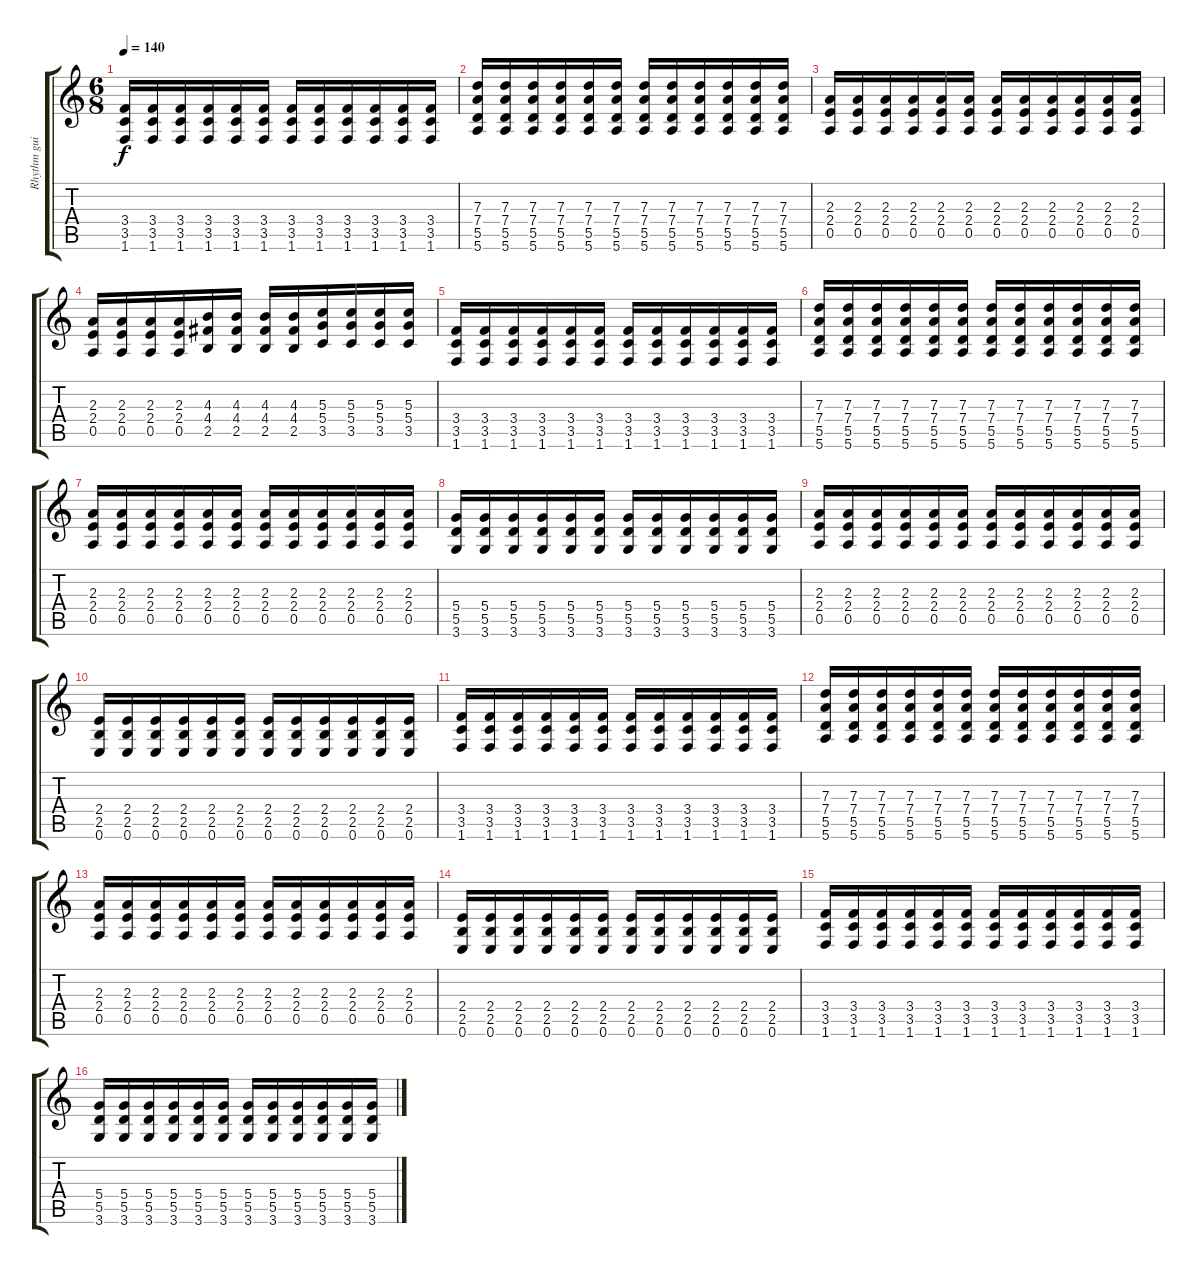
\track ("Rhythm guitar" "Rhythm gui") {instrument distortionguitar}
\staff {score tabs}
\tuning (E4 B3 G3 D3 A2 E2) {hide}
\ts (6 8)
\tempo 140
\clef g2
\ks c
(3.4 3.5 1.6).16{dy f} (3.4 3.5 1.6).16 (3.4 3.5 1.6).16 (3.4 3.5 1.6).16 (3.4 3.5 1.6).16 (3.4 3.5 1.6).16 (3.4 3.5 1.6).16 (3.4 3.5 1.6).16 (3.4 3.5 1.6).16 (3.4 3.5 1.6).16 (3.4 3.5 1.6).16 (3.4 3.5 1.6).16 |
(7.3 7.4 5.5 5.6).16 (7.3 7.4 5.5 5.6).16 (7.3 7.4 5.5 5.6).16 (7.3 7.4 5.5 5.6).16 (7.3 7.4 5.5 5.6).16 (7.3 7.4 5.5 5.6).16 (7.3 7.4 5.5 5.6).16 (7.3 7.4 5.5 5.6).16 (7.3 7.4 5.5 5.6).16 (7.3 7.4 5.5 5.6).16 (7.3 7.4 5.5 5.6).16 (7.3 7.4 5.5 5.6).16 |
(2.3 2.4 0.5).16 (2.3 2.4 0.5).16 (2.3 2.4 0.5).16 (2.3 2.4 0.5).16 (2.3 2.4 0.5).16 (2.3 2.4 0.5).16 (2.3 2.4 0.5).16 (2.3 2.4 0.5).16 (2.3 2.4 0.5).16 (2.3 2.4 0.5).16 (2.3 2.4 0.5).16 (2.3 2.4 0.5).16 |
(2.3 2.4 0.5).16 (2.3 2.4 0.5).16 (2.3 2.4 0.5).16 (2.3 2.4 0.5).16 (4.3 4.4 2.5).16 (4.3 4.4 2.5).16 (4.3 4.4 2.5).16 (4.3 4.4 2.5).16 (5.3 5.4 3.5).16 (5.3 5.4 3.5).16 (5.3 5.4 3.5).16 (5.3 5.4 3.5).16 |
(3.4 3.5 1.6).16 (3.4 3.5 1.6).16 (3.4 3.5 1.6).16 (3.4 3.5 1.6).16 (3.4 3.5 1.6).16 (3.4 3.5 1.6).16 (3.4 3.5 1.6).16 (3.4 3.5 1.6).16 (3.4 3.5 1.6).16 (3.4 3.5 1.6).16 (3.4 3.5 1.6).16 (3.4 3.5 1.6).16 |
(7.3 7.4 5.5 5.6).16 (7.3 7.4 5.5 5.6).16 (7.3 7.4 5.5 5.6).16 (7.3 7.4 5.5 5.6).16 (7.3 7.4 5.5 5.6).16 (7.3 7.4 5.5 5.6).16 (7.3 7.4 5.5 5.6).16 (7.3 7.4 5.5 5.6).16 (7.3 7.4 5.5 5.6).16 (7.3 7.4 5.5 5.6).16 (7.3 7.4 5.5 5.6).16 (7.3 7.4 5.5 5.6).16 |
(2.3 2.4 0.5).16 (2.3 2.4 0.5).16 (2.3 2.4 0.5).16 (2.3 2.4 0.5).16 (2.3 2.4 0.5).16 (2.3 2.4 0.5).16 (2.3 2.4 0.5).16 (2.3 2.4 0.5).16 (2.3 2.4 0.5).16 (2.3 2.4 0.5).16 (2.3 2.4 0.5).16 (2.3 2.4 0.5).16 |
(5.4 5.5 3.6).16 (5.4 5.5 3.6).16 (5.4 5.5 3.6).16 (5.4 5.5 3.6).16 (5.4 5.5 3.6).16 (5.4 5.5 3.6).16 (5.4 5.5 3.6).16 (5.4 5.5 3.6).16 (5.4 5.5 3.6).16 (5.4 5.5 3.6).16 (5.4 5.5 3.6).16 (5.4 5.5 3.6).16 |
(2.3 2.4 0.5).16 (2.3 2.4 0.5).16 (2.3 2.4 0.5).16 (2.3 2.4 0.5).16 (2.3 2.4 0.5).16 (2.3 2.4 0.5).16 (2.3 2.4 0.5).16 (2.3 2.4 0.5).16 (2.3 2.4 0.5).16 (2.3 2.4 0.5).16 (2.3 2.4 0.5).16 (2.3 2.4 0.5).16 |
(2.4 2.5 0.6).16 (2.4 2.5 0.6).16 (2.4 2.5 0.6).16 (2.4 2.5 0.6).16 (2.4 2.5 0.6).16 (2.4 2.5 0.6).16 (2.4 2.5 0.6).16 (2.4 2.5 0.6).16 (2.4 2.5 0.6).16 (2.4 2.5 0.6).16 (2.4 2.5 0.6).16 (2.4 2.5 0.6).16 |
(3.4 3.5 1.6).16 (3.4 3.5 1.6).16 (3.4 3.5 1.6).16 (3.4 3.5 1.6).16 (3.4 3.5 1.6).16 (3.4 3.5 1.6).16 (3.4 3.5 1.6).16 (3.4 3.5 1.6).16 (3.4 3.5 1.6).16 (3.4 3.5 1.6).16 (3.4 3.5 1.6).16 (3.4 3.5 1.6).16 |
(7.3 7.4 5.5 5.6).16 (7.3 7.4 5.5 5.6).16 (7.3 7.4 5.5 5.6).16 (7.3 7.4 5.5 5.6).16 (7.3 7.4 5.5 5.6).16 (7.3 7.4 5.5 5.6).16 (7.3 7.4 5.5 5.6).16 (7.3 7.4 5.5 5.6).16 (7.3 7.4 5.5 5.6).16 (7.3 7.4 5.5 5.6).16 (7.3 7.4 5.5 5.6).16 (7.3 7.4 5.5 5.6).16 |
(2.3 2.4 0.5).16 (2.3 2.4 0.5).16 (2.3 2.4 0.5).16 (2.3 2.4 0.5).16 (2.3 2.4 0.5).16 (2.3 2.4 0.5).16 (2.3 2.4 0.5).16 (2.3 2.4 0.5).16 (2.3 2.4 0.5).16 (2.3 2.4 0.5).16 (2.3 2.4 0.5).16 (2.3 2.4 0.5).16 |
(2.4 2.5 0.6).16 (2.4 2.5 0.6).16 (2.4 2.5 0.6).16 (2.4 2.5 0.6).16 (2.4 2.5 0.6).16 (2.4 2.5 0.6).16 (2.4 2.5 0.6).16 (2.4 2.5 0.6).16 (2.4 2.5 0.6).16 (2.4 2.5 0.6).16 (2.4 2.5 0.6).16 (2.4 2.5 0.6).16 |
(3.4 3.5 1.6).16 (3.4 3.5 1.6).16 (3.4 3.5 1.6).16 (3.4 3.5 1.6).16 (3.4 3.5 1.6).16 (3.4 3.5 1.6).16 (3.4 3.5 1.6).16 (3.4 3.5 1.6).16 (3.4 3.5 1.6).16 (3.4 3.5 1.6).16 (3.4 3.5 1.6).16 (3.4 3.5 1.6).16 |
(5.4 5.5 3.6).16 (5.4 5.5 3.6).16 (5.4 5.5 3.6).16 (5.4 5.5 3.6).16 (5.4 5.5 3.6).16 (5.4 5.5 3.6).16 (5.4 5.5 3.6).16 (5.4 5.5 3.6).16 (5.4 5.5 3.6).16 (5.4 5.5 3.6).16 (5.4 5.5 3.6).16 (5.4 5.5 3.6).16
